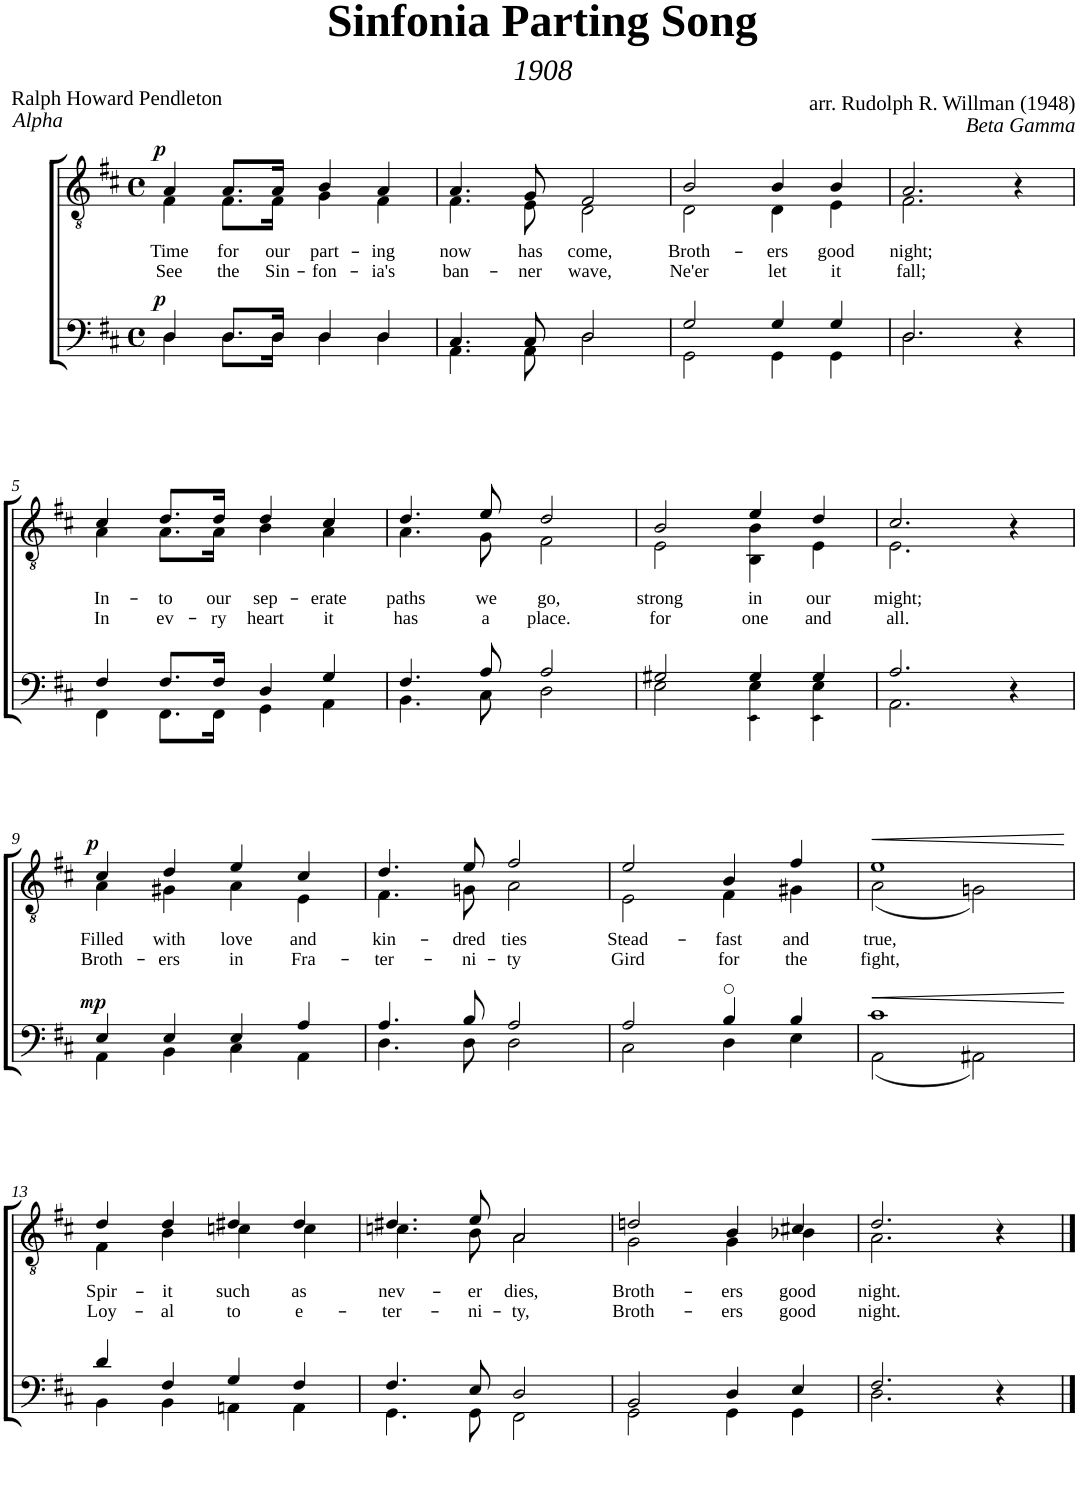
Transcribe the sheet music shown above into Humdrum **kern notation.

**kern	**dynam	**kern	**text	**text	**dynam
*part2	*part2	*part1	*part1	*part1	*part1
*staff2	*staff2	*staff1	*staff1	*staff1	*staff1
*I"Piano	*	*I"Piano	*	*	*
*I'Pno	*	*I'Pno	*	*	*
*clefF4	*	*clefGv2	*	*	*
*k[f#c#]	*	*k[f#c#]	*	*	*
*M4/4	*	*M4/4	*	*	*
*met(c)	*	*met(c)	*	*	*
=1	=1	=1	=1	=1	=1
*^	*	*	*	*	*
!	!	!LO:DY:a	!	!LO:LY:b	!LO:LY:b	!LO:DY:a
*	*	*	*^	*	*	*
4D/	4D\	p	4A/	4F#\	Time	See	p
!	!	!	!	!	!LO:LY:b	!LO:LY:b	!
8.D/L	8.D\L	.	8.A/L	8.F#\L	for	the	.
!	!	!	!	!	!LO:LY:b	!LO:LY:b	!
16D/Jk	16D\Jk	.	16A/Jk	16F#\Jk	our	Sin-	.
!	!	!	!	!	!LO:LY:b	!LO:LY:b	!
4D/	4D\	.	4B/	4G\	part-	-fon-	.
!	!	!	!	!	!LO:LY:b	!LO:LY:b	!
4D/	4D\	.	4A/	4F#\	-ing	-ia's	.
=2	=2	=2	=2	=2	=2	=2	=2
!	!	!	!	!	!LO:LY:b	!LO:LY:b	!
4.C#/	4.AA\	.	4.A/	4.F#\	now	ban-	.
!	!	!	!	!	!LO:LY:b	!LO:LY:b	!
8C#/	8AA\	.	8G/	8E\	has	-ner	.
!	!	!	!	!	!LO:LY:b	!LO:LY:b	!
2D/	2D\	.	2F#/	2D\	come,	wave,	.
=3	=3	=3	=3	=3	=3	=3	=3
!	!	!	!	!	!LO:LY:b	!LO:LY:b	!
2G/	2GG\	.	2B/	2D\	Broth-	Ne'er	.
!	!	!	!	!	!LO:LY:b	!LO:LY:b	!
4G/	4GG\	.	4B/	4D\	-ers	let	.
!	!	!	!	!	!LO:LY:b	!LO:LY:b	!
4G/	4GG\	.	4B/	4E\	good	it	.
=4	=4	=4	=4	=4	=4	=4	=4
!	!	!	!	!	!LO:LY:b	!LO:LY:b	!
2.D/	2.D\	.	2.A/	2.F#\	night;	fall;	.
4r	4ryy	.	4r	4ryy	.	.	.
!!LO:LB:g=z	!!
=5	=5	=5	=5	=5	=5	=5	=5
!	!	!	!	!	!LO:LY:b	!LO:LY:b	!
4F#/	4FF#\	.	4c#/	4A\	In-	In	.
!	!	!	!	!	!LO:LY:b	!LO:LY:b	!
8.F#/L	8.FF#\L	.	8.d/L	8.A\L	-to	ev-	.
!	!	!	!	!	!LO:LY:b	!LO:LY:b	!
16F#/Jk	16FF#\Jk	.	16d/Jk	16A\Jk	our	-ry	.
!	!	!	!	!	!LO:LY:b	!LO:LY:b	!
4D/	4GG\	.	4d/	4B\	sep-	heart	.
!	!	!	!	!	!LO:LY:b	!LO:LY:b	!
4G/	4AA\	.	4c#/	4A\	-erate	it	.
=6	=6	=6	=6	=6	=6	=6	=6
!	!	!	!	!	!LO:LY:b	!LO:LY:b	!
4.F#/	4.BB\	.	4.d/	4.A\	paths	has	.
!	!	!	!	!	!LO:LY:b	!LO:LY:b	!
8A/	8C#\	.	8e/	8G\	we	a	.
!	!	!	!	!	!LO:LY:b	!LO:LY:b	!
2A/	2D\	.	2d/	2F#\	go,	place.	.
=7	=7	=7	=7	=7	=7	=7	=7
!	!	!	!	!	!LO:LY:b	!LO:LY:b	!
2G#X/	2E\	.	2B/	2E\	strong	for	.
!	!	!	!	!	!LO:LY:b	!LO:LY:b	!
4G#/	4EE!\ 4E\	.	4e/	4BB\ 4B\	in	one	.
!	!	!	!	!	!LO:LY:b	!LO:LY:b	!
4G#/	4EE!\ 4E\	.	4d/	4E\	our	and	.
=8	=8	=8	=8	=8	=8	=8	=8
!	!	!	!	!	!LO:LY:b	!LO:LY:b	!
2.A/	2.AA\	.	2.c#/	2.E\	might;	all.	.
4r	4ryy	.	4r	4ryy	.	.	.
!!LO:LB:g=z	!!
=9	=9	=9	=9	=9	=9	=9	=9
!	!	!LO:DY:a	!	!	!LO:LY:b	!LO:LY:b	!LO:DY:a
4E/	4AA\	mp	4c#/	4A\	Filled	Broth-	p
!	!	!	!	!	!LO:LY:b	!LO:LY:b	!
4E/	4BB\	.	4d/	4G#X\	with	-ers	.
!	!	!	!	!	!LO:LY:b	!LO:LY:b	!
4E/	4C#\	.	4e/	4A\	love	in	.
!	!	!	!	!	!LO:LY:b	!LO:LY:b	!
4A/	4AA\	.	4c#/	4E\	and	Fra-	.
=10	=10	=10	=10	=10	=10	=10	=10
!	!	!	!	!	!LO:LY:b	!LO:LY:b	!
4.A/	4.D\	.	4.d/	4.F#\	kin-	-ter-	.
!	!	!	!	!	!LO:LY:b	!LO:LY:b	!
8B/	8D\	.	8e/	8Gn\	-dred	-ni-	.
!	!	!	!	!	!LO:LY:b	!LO:LY:b	!
2A/	2D\	.	2f#/	2A\	ties	-ty	.
=11	=11	=11	=11	=11	=11	=11	=11
!	!	!	!	!	!LO:LY:b	!LO:LY:b	!
2A/	2C#\	.	2e/	2E\	Stead-	Gird	.
!	!	!	!	!	!LO:LY:b	!LO:LY:b	!
4B/	4D\	.	4B/	4F#\	-fast	for	.
!	!	!	!	!	!LO:LY:b	!LO:LY:b	!
4B/	4E\	.	4f#/	4G#X\	and	the	.
=12	=12	=12	=12	=12	=12	=12	=12
!	!	!LO:HP:b	!	!	!LO:LY:b	!LO:LY:b	!LO:HP:b
1c#	(2AA\	<	1e	(2A\	true,	fight,	<
.	2AA#X\)	.	.	2Gn\)	.	.	.
*v	*v	*	*	*	*	*	*
*	*	*v	*v	*	*	*
.	[	.	.	.	[
!!LO:LB:g=z
=13	=13	=13	=13	=13	=13
*^	*	*	*	*	*
!	!	!	!	!LO:LY:b	!LO:LY:b	!
*	*	*	*^	*	*	*
4d/	4BB\	.	4d/	4F#\	Spir-	Loy-	.
!	!	!	!	!	!LO:LY:b	!LO:LY:b	!
4F#/	4BB\	.	4d/	4B\	-it	-al	.
!	!	!	!	!	!LO:LY:b	!LO:LY:b	!
4G/	4AAn\	.	4d#X/	4cn\	such	to	.
!	!	!	!	!	!LO:LY:b	!LO:LY:b	!
4F#/	4AA\	.	4d#/	4c\	as	e-	.
=14	=14	=14	=14	=14	=14	=14	=14
!	!	!	!	!	!LO:LY:b	!LO:LY:b	!
4.F#/	4.GG\	.	4.d#X/	4.cn\	nev-	-ter-	.
!	!	!	!	!	!LO:LY:b	!LO:LY:b	!
8E/	8GG\	.	8e/	8B\	-er	-ni-	.
!	!	!	!	!	!LO:LY:b	!LO:LY:b	!
2D/	2FF#\	.	2A/	2A\	dies,	-ty,	.
=15	=15	=15	=15	=15	=15	=15	=15
!	!	!	!	!	!LO:LY:b	!LO:LY:b	!
2BB/	2GG\	.	2dn/	2G\	Broth-	Broth-	.
!	!	!	!	!	!LO:LY:b	!LO:LY:b	!
4D/	4GG\	.	4B/	4G\	-ers	-ers	.
!	!	!	!	!	!LO:LY:b	!LO:LY:b	!
4E/	4GG\	.	4c#X/	4B-X\	good	good	.
=16	=16	=16	=16	=16	=16	=16	=16
!	!	!	!	!	!LO:LY:b	!LO:LY:b	!
2.F#/	2.D\	.	2.d/	2.A\	night.	night.	.
4r	4ryy	.	4r	4ryy	.	.	.
*v	*v	*	*	*	*	*	*
*	*	*v	*v	*	*	*
==	==	==	==	==	==
*-	*-	*-	*-	*-	*-
